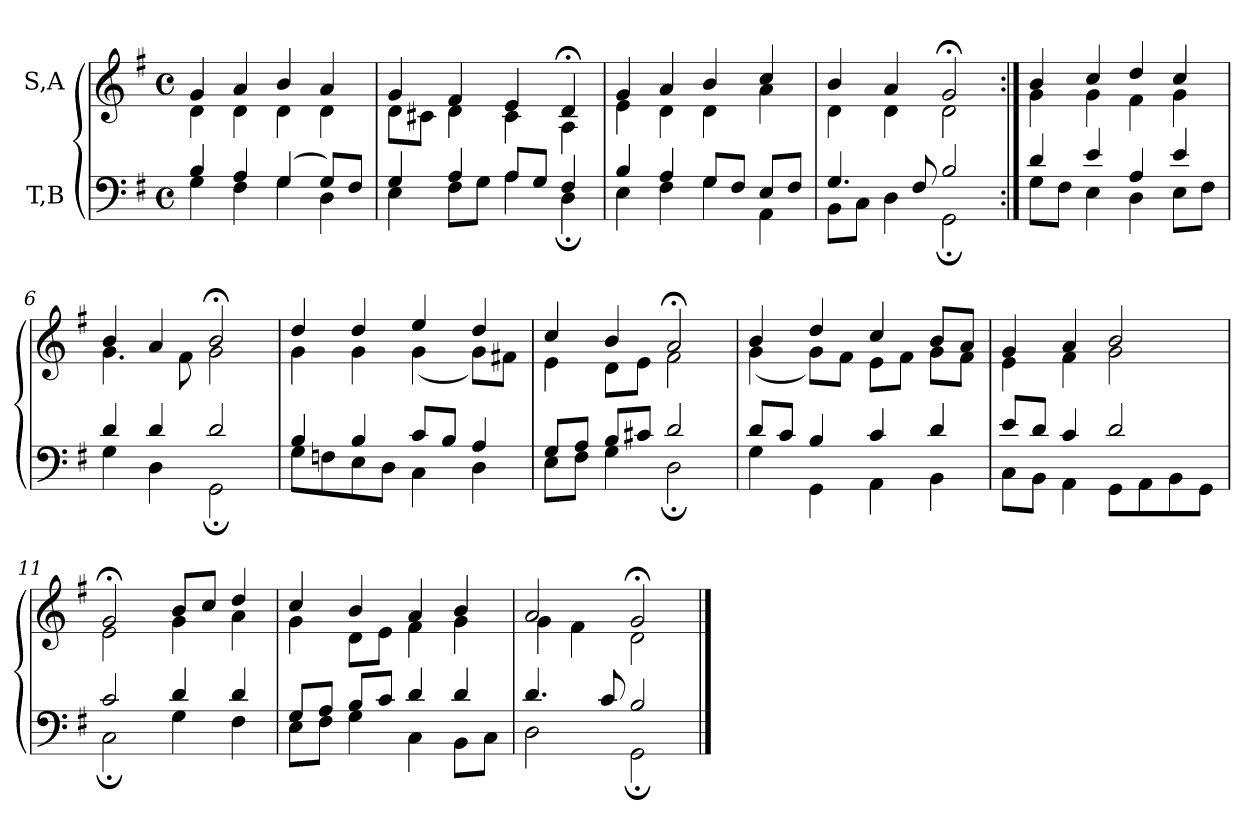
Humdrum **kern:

**kern	**kern
*part2	*part1
*staff2	*staff1
*I"T,B	*I"S,A
*clefF4	*clefG2
*k[f#]	*k[f#]
*M4/4	*M4/4
*met(c)	*met(c)
=1	=1
*^	*^
4B	4G	4g	4d
4A	4F#	4a	4d
(>4G	4G	4b	4d
8GL)	4D	4a	4d
8F#J	.	.	.
=2	=2	=2	=2
4G	4E	4g	8dL
.	.	.	8c#XJ
4A	8F#L	4f#	4d
.	8GJ	.	.
8AL	4A	4e	4c#
8GJ	.	.	.
4F#	4D;	4d;<	4A
=3	=3	=3	=3
4B	4E	4g	4e
4A	4F#	4a	4d
8GL	4G	4b	4d
8F#J	.	.	.
8EL	4AA	4cc	4a
8F#J	.	.	.
=4	=4	=4	=4
4.G	8BBL	4b	4d
.	8CJ	.	.
.	4D	4a	4d
8F#	.	.	.
2B	2GG;	2g;<	2d
=5:|!	=5:|!	=5:|!	=5:|!
4d	8GL	4b	4g
.	8F#J	.	.
4e	4E	4cc	4g
4A	4D	4dd	4f#
4e	8EL	4cc	4g
.	8F#J	.	.
=6	=6	=6	=6
4d	4G	4b	4.g
4d	4D	4a	.
.	.	.	8f#
2d	2GG;	2b;<	2g
=7	=7	=7	=7
4B	8GL	4dd	4g
.	8Fn	.	.
4B	8E	4dd	4g
.	8DJ	.	.
8cL	4C	4ee	(<4g
8BJ	.	.	.
4A	4D	4dd	8gL)
.	.	.	8f#XJ
=8	=8	=8	=8
8GL	8EL	4cc	4e
8AJ	8F#J	.	.
8BL	4G	4b	8dL
8c#XJ	.	.	8eJ
2d	2D;	2a;<	2f#
=9	=9	=9	=9
8dL	4G	4b	(<4g
8cJ	.	.	.
4B	4GG	4dd	8gL)
.	.	.	8f#J
4c	4AA	4cc	8eL
.	.	.	8f#J
4d	4BB	8bL	8gL
.	.	8aJ	8f#J
=10	=10	=10	=10
8eL	8CL	4g	4e
8dJ	8BBJ	.	.
4c	4AA	4a	4f#
2d	8GGL	2b	2g
.	8AA	.	.
.	8BB	.	.
.	8GGJ	.	.
=11	=11	=11	=11
2c	2C;	2g;<	2e
4d	4G	8bL	4g
.	.	8ccJ	.
4d	4F#	4dd	4a
=12	=12	=12	=12
8GL	8EL	4cc	4g
8AJ	8F#J	.	.
8BL	4G	4b	8dL
8cJ	.	.	8eJ
4d	4C	4a	4f#
4d	8BBL	4b	4g
.	8CJ	.	.
=13	=13	=13	=13
4.d	2D	2a	4g
.	.	.	4f#
8c	.	.	.
2B	2GG;	2g;<	2d
*v	*v	*	*
*	*v	*v
==	==
*-	*-
